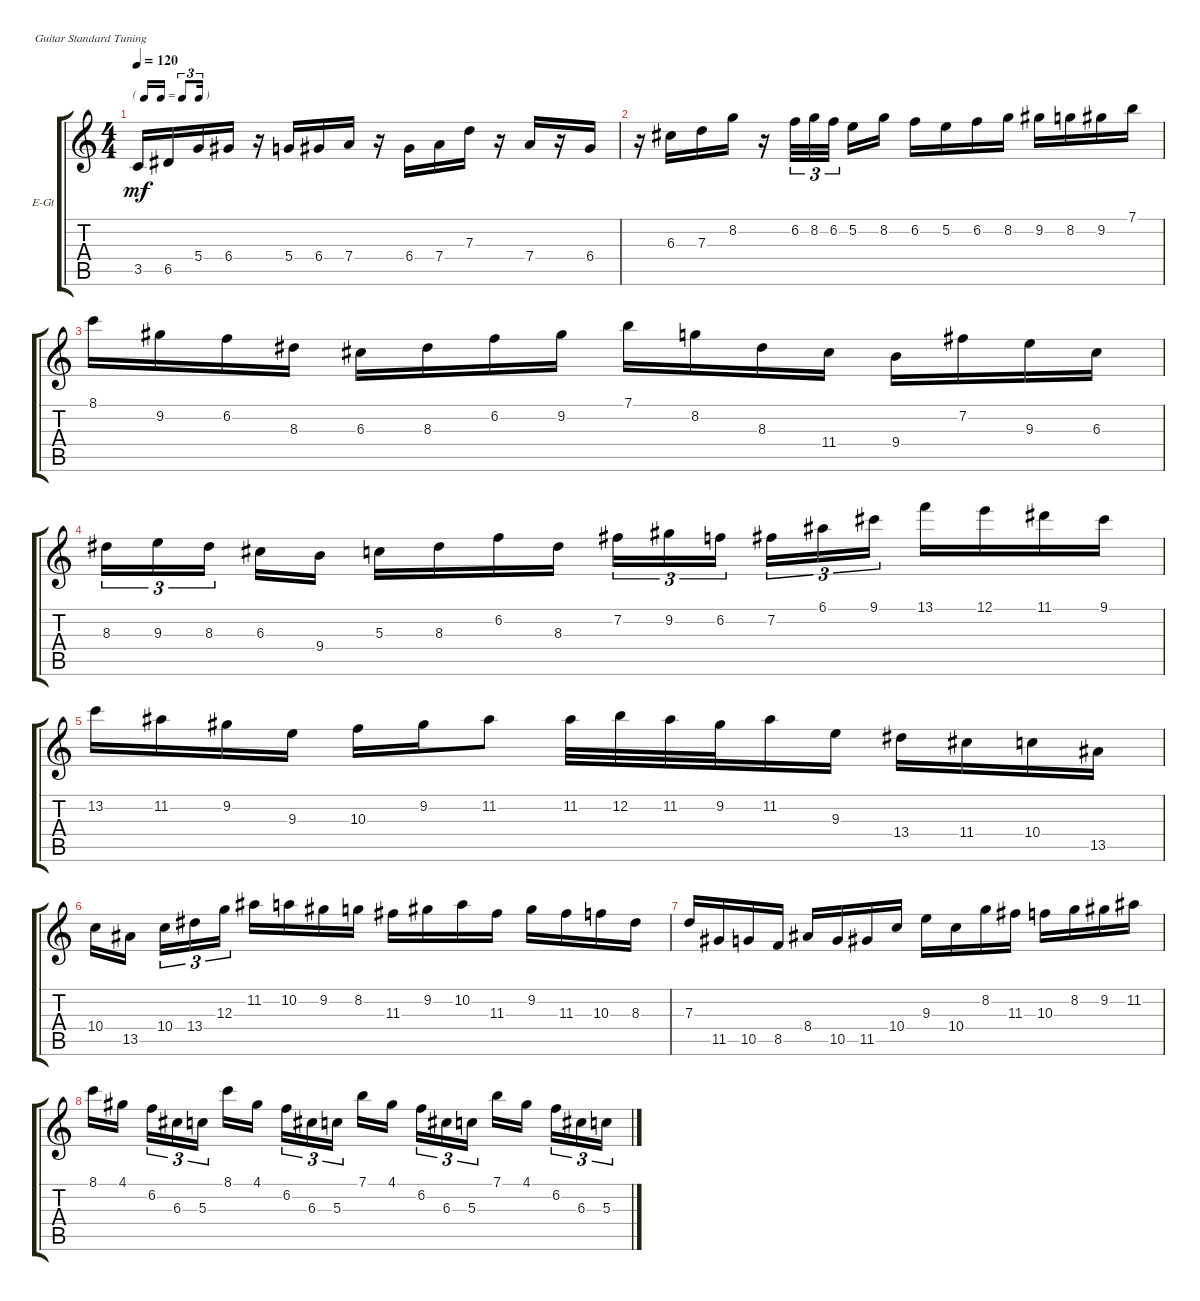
\defaultSystemsLayout 4
\bracketExtendMode groupsimilarinstruments
\firstSystemTrackNameOrientation horizontal
\otherSystemsTrackNameOrientation horizontal
\track ("Solo 1" "E-Gt") {instrument electricguitarclean}
\staff {score tabs}
\tuning (E4 B3 G3 D3 A2 E2)
\ts (4 4)
\tf triplet16th
\tempo 120
\clef g2
\ks c
3.5.16{dy mf} 6.5.16 5.4.16 6.4.16 r.16 5.4.16 6.4.16 7.4.16 r.16 6.4.16 7.4.16 7.3.16 r.16 7.4.16 r.16 6.4.16 |
r.16 6.3.16 7.3.16 8.2.16 r.16 6.2.32{tu (3 2)} 8.2.32{tu (3 2)} 6.2.32{tu (3 2)} 5.2.16 8.2.16 6.2.16 5.2.16 6.2.16 8.2.16 9.2.16 8.2.16 9.2.16 7.1.16 |
8.1.16 9.2.16 6.2.16 8.3.16 6.3.16 8.3.16 6.2.16 9.2.16 7.1.16 8.2.16 8.3.16 11.4.16 9.4.16 7.2.16 9.3.16 6.3.16 |
8.3.16{tu (3 2)} 9.3.16{tu (3 2)} 8.3.16{tu (3 2)} 6.3.16 9.4.16 5.3.16 8.3.16 6.2.16 8.3.16 7.2.16{tu (3 2)} 9.2.16{tu (3 2)} 6.2.16{tu (3 2)} 7.2.16{tu (3 2)} 6.1.16{tu (3 2)} 9.1.16{tu (3 2)} 13.1.16 12.1.16 11.1.16 9.1.16 |
13.2.16 11.2.16 9.2.16 9.3.16 10.3.16 9.2.16 11.2.8 11.2.32 12.2.32 11.2.32 9.2.32 11.2.16 9.3.16 13.4.16 11.4.16 10.4.16 13.5.16 |
10.4.16 13.5.16 10.4.16{tu (3 2)} 13.4.16{tu (3 2)} 12.3.16{tu (3 2)} 11.2.16 10.2.16 9.2.16 8.2.16 11.3.16 9.2.16 10.2.16 11.3.16 9.2.16 11.3.16 10.3.16 8.3.16 |
7.3.16 11.5.16 10.5.16 8.5.16 8.4.16 10.5.16 11.5.16 10.4.16 9.3.16 10.4.16 8.2.16 11.3.16 10.3.16 8.2.16 9.2.16 11.2.16 |
8.1.16 4.1.16 6.2.16{tu (3 2)} 6.3.16{tu (3 2)} 5.3.16{tu (3 2)} 8.1.16 4.1.16 6.2.16{tu (3 2)} 6.3.16{tu (3 2)} 5.3.16{tu (3 2)} 7.1.16 4.1.16 6.2.16{tu (3 2)} 6.3.16{tu (3 2)} 5.3.16{tu (3 2)} 7.1.16 4.1.16 6.2.16{tu (3 2)} 6.3.16{tu (3 2)} 5.3.16{tu (3 2)}
